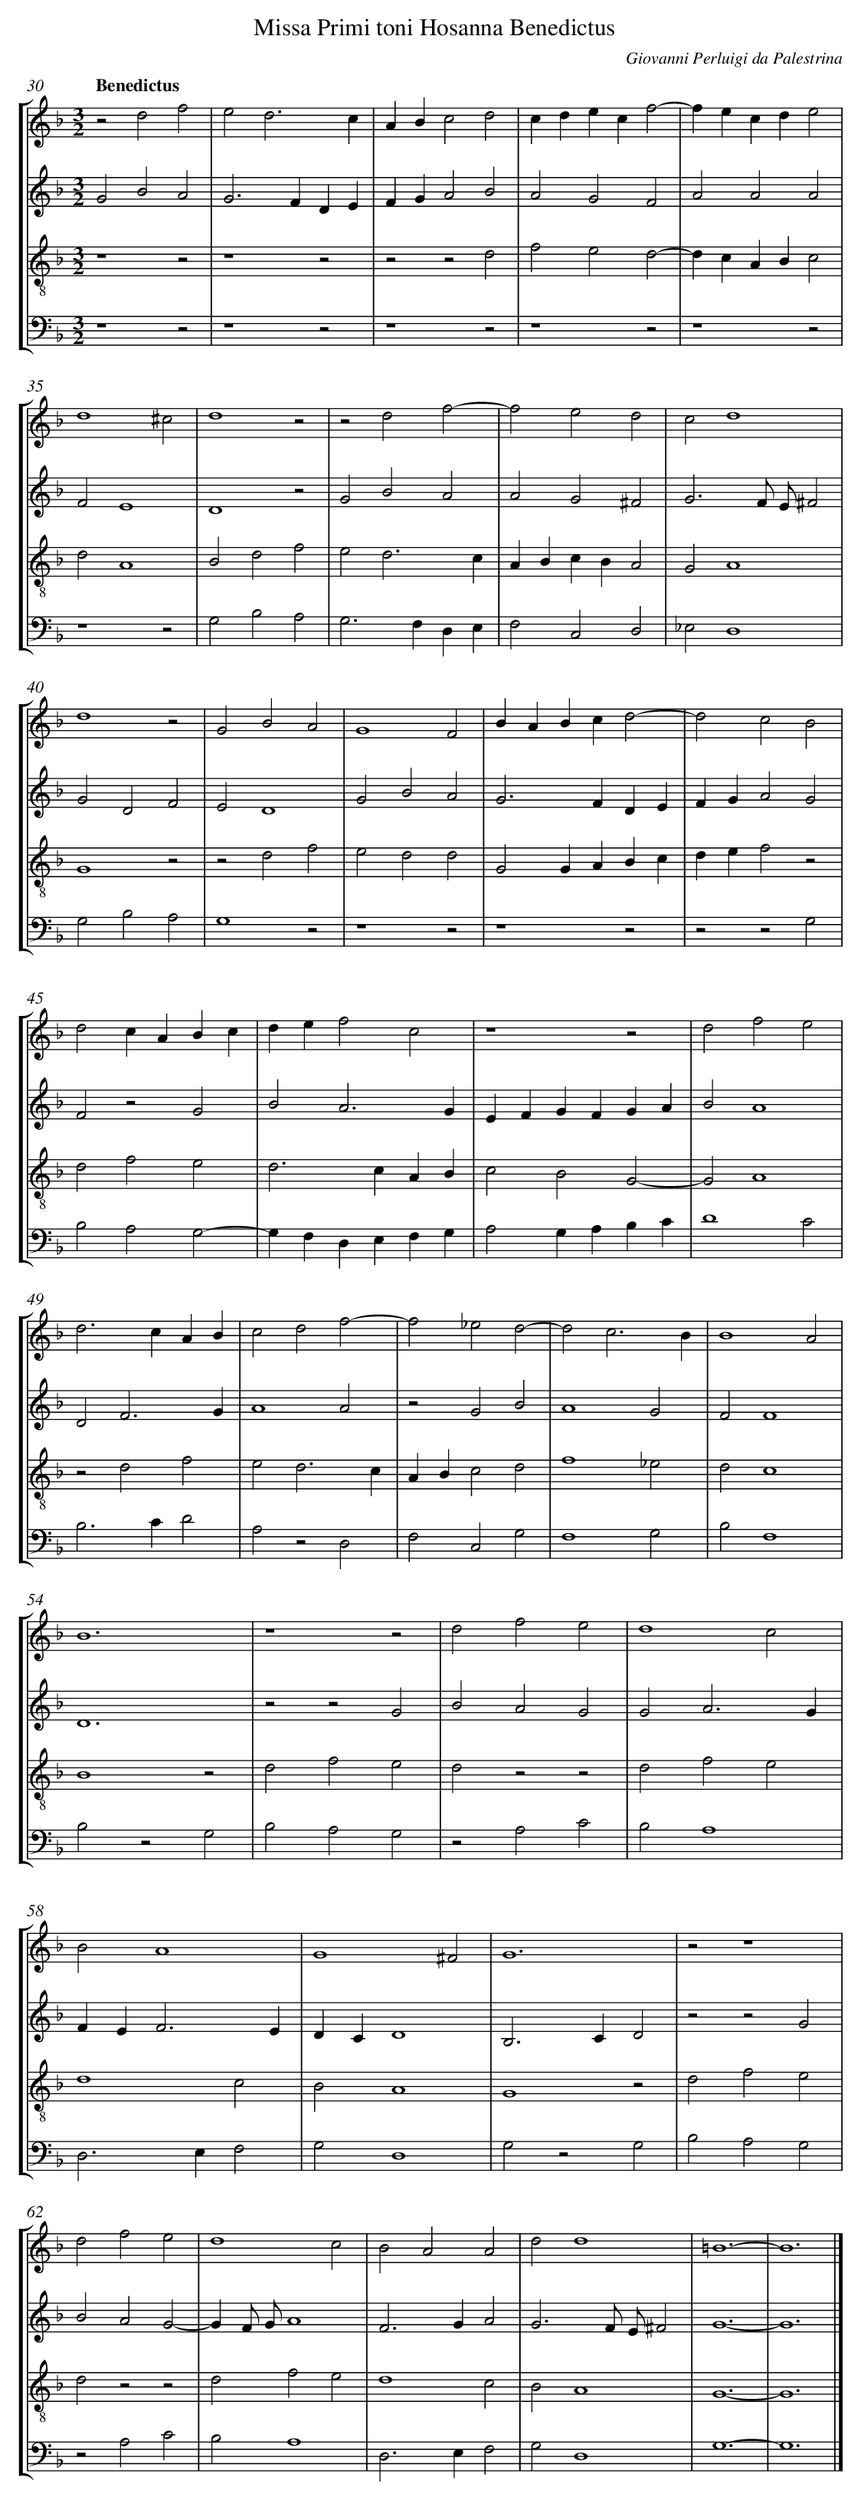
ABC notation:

X:1
T: Missa Primi toni Hosanna Benedictus
C: Giovanni Perluigi da Palestrina
L: 1/4
M: 3/2
Q: "Benedictus"
%%staves [1 2 3 4]
V: 1 clef=treble
V: 2 clef=treble
V: 3 clef=treble-8
V: 4 clef=bass
K: F
[V:1] z2d2f2 |
[V:2] G2B2A2 |
[V:3] z4z2 |
[V:4] z4z2 |
[V:1] e2d3c |
[V:2] G2>F2DE |
[V:3] z4z2 |
[V:4] z4z2 |
[V:1] ABc2d2 |
[V:2] FGA2B2 |
[V:3] z2z2d2 |
[V:4] z4z2 |
[V:1] cdecf2- |
[V:2] A2G2F2 |
[V:3] f2e2d2- |
[V:4] z4z2 |
[V:1] fecde2 |
[V:2] A2A2A2 |
[V:3] dcABc2 |
[V:4] z4z2 |
[V:1] d4^c2 |
[V:2] F2E4 |
[V:3] d2A4 |
[V:4] z4z2 |
[V:1] d4z2 |
[V:2] D4z2 |
[V:3] B2d2f2 |
[V:4] G,2B,2A,2 |
[V:1] z2d2f2- |
[V:2] G2B2A2 |
[V:3] e2d3c |
[V:4] G,2>F,2D,E, |
[V:1] f2e2d2 |
[V:2] A2G2^F2 |
[V:3] ABcBA2 |
[V:4] F,2C,2D,2 |
[V:1] c2d4 |
[V:2] G3F/ E/^F2 |
[V:3] G2A4 |
[V:4] _E,2D,4 |
[V:1] d4z2 |
[V:2] G2D2F2 |
[V:3] G4z2 |
[V:4] G,2B,2A,2 |
[V:1] G2B2A2 |
[V:2] E2D4 |
[V:3] z2d2f2 |
[V:4] G,4z2 |
[V:1] G4F2 |
[V:2] G2B2A2 |
[V:3] e2d2d2 |
[V:4] z4z2 |
[V:1] BABcd2- |
[V:2] G2>F2DE |
[V:3] G2GABc |
[V:4] z4z2 |
[V:1] d2c2B2 |
[V:2] FGA2G2 |
[V:3] def2z2 |
[V:4] z2z2G,2 |
[V:1] d2cABc |
[V:2] F2z2G2 |
[V:3] d2f2e2 |
[V:4] B,2A,2G,2- |
[V:1] def2c2 |
[V:2] B2A3G |
[V:3] d2>c2AB |
[V:4] G,F,D,E,F,G, |
[V:1] z4z2 |
[V:2] EFGFGA |
[V:3] c2B2G2- |
[V:4] A,2G,A,B,C |
[V:1] d2f2e2 |
[V:2] B2A4 |
[V:3] G2A4 |
[V:4] D4C2 |
[V:1] d2>c2AB |
[V:2] D2F3G |
[V:3] z2d2f2 |
[V:4] B,2>C2D2 |
[V:1] c2d2f2- |
[V:2] A4A2 |
[V:3] e2d3c |
[V:4] A,2z2D,2 |
[V:1] f2_e2d2- |
[V:2] z2G2B2 |
[V:3] ABc2d2 |
[V:4] F,2C,2G,2 |
[V:1] d2c3B |
[V:2] A4G2 |
[V:3] f4_e2 |
[V:4] F,4G,2 |
[V:1] B4A2 |
[V:2] F2F4 |
[V:3] d2c4 |
[V:4] B,2F,4 |
[V:1] B6 |
[V:2] D6 |
[V:3] B4z2 |
[V:4] B,2z2G,2 |
[V:1] z4z2 |
[V:2] z2z2G2 |
[V:3] d2f2e2 |
[V:4] B,2A,2G,2 |
[V:1] d2f2e2 |
[V:2] B2A2G2 |
[V:3] d2z2z2 |
[V:4] z2A,2C2 |
[V:1] d4c2 |
[V:2] G2A3G |
[V:3] d2f2e2 |
[V:4] B,2A,4 |
[V:1] B2A4 |
[V:2] FE2<F2E |
[V:3] d4c2 |
[V:4] D,2>E,2F,2 |
[V:1] G4^F2 |
[V:2] DCD4 |
[V:3] B2A4 |
[V:4] G,2D,4 |
[V:1] G6 |
[V:2] B,2>C2D2 |
[V:3] G4z2 |
[V:4] G,2z2G,2 |
[V:1] z2z4 |
[V:2] z2z2G2 |
[V:3] d2f2e2 |
[V:4] B,2A,2G,2 |
[V:1] d2f2e2 |
[V:2] B2A2G2- |
[V:3] d2z2z2 |
[V:4] z2A,2C2 |
[V:1] d4c2 |
[V:2] GF/ G/A4 |
[V:3] d2f2e2 |
[V:4] B,2A,4 |
[V:1] B2A2A2 |
[V:2] F2>G2A2 |
[V:3] d4c2 |
[V:4] D,2>E,2F,2 |
[V:1] d2d4 |
[V:2] G3F/ E/^F2 |
[V:3] B2A4 |
[V:4] G,2D,4 |
[V:1] =B6- |
[V:2] G6- |
[V:3] G6- |
[V:4] G,6- |
[V:1] B6 |]
[V:2] G6 |]
[V:3] G6 |]
[V:4] G,6 |]
